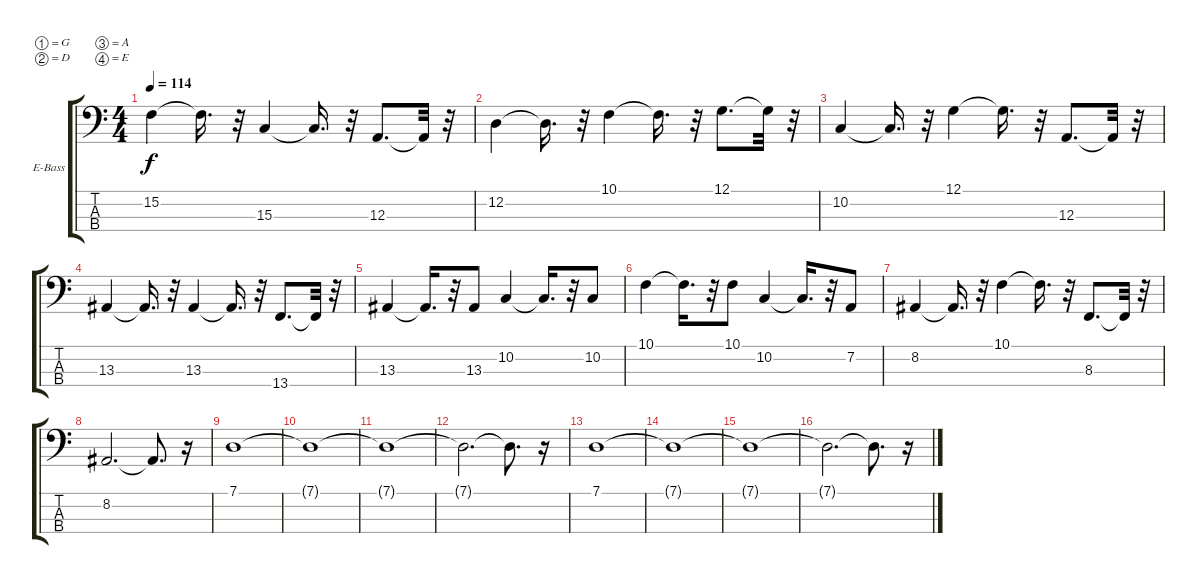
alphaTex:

\bracketExtendMode groupsimilarinstruments
\firstSystemTrackNameOrientation horizontal
\otherSystemsTrackNameOrientation horizontal
\track ("Basse" "E-Bass") {instrument electricbassfinger}
\staff {score tabs}
\tuning (G1 D1 A0 E0)
\ts (4 4)
\tempo 114
\clef f4
\ks c
15.2.4{dy f} 15.2{t}.16{d} r.32 15.3.4 15.3{t}.16{d} r.32 12.3.8{d} 12.3{t}.32 r.32 |
12.2.4 12.2{t}.16{d} r.32 10.1.4 10.1{t}.16{d} r.32 12.1.8{d} 12.1{t}.32 r.32 |
10.2.4 10.2{t}.16{d} r.32 12.1.4 12.1{t}.16{d} r.32 12.3.8{d} 12.3{t}.32 r.32 |
13.3.4 13.3{t}.16{d} r.32 13.3.4 13.3{t}.16{d} r.32 13.4.8{d} 13.4{t}.32 r.32 |
13.3.4 13.3{t}.16{d} r.32 13.3.8 10.2.4 10.2{t}.16{d} r.32 10.2.8 |
10.1.4 10.1{t}.16{d} r.32 10.1.8 10.2.4 10.2{t}.16{d} r.32 7.2.8 |
8.2.4 8.2{t}.16{d} r.32 10.1.4 10.1{t}.16{d} r.32 8.3.8{d} 8.3{t}.32 r.32 |
8.2.2{d} 8.2{t}.8{d} r.16 |
7.1.1 |
7.1{t}.1 |
7.1{t}.1 |
7.1{t}.2{d} 7.1{t}.8{d} r.16 |
7.1.1 |
7.1{t}.1 |
7.1{t}.1 |
7.1{t}.2{d} 7.1{t}.8{d} r.16
